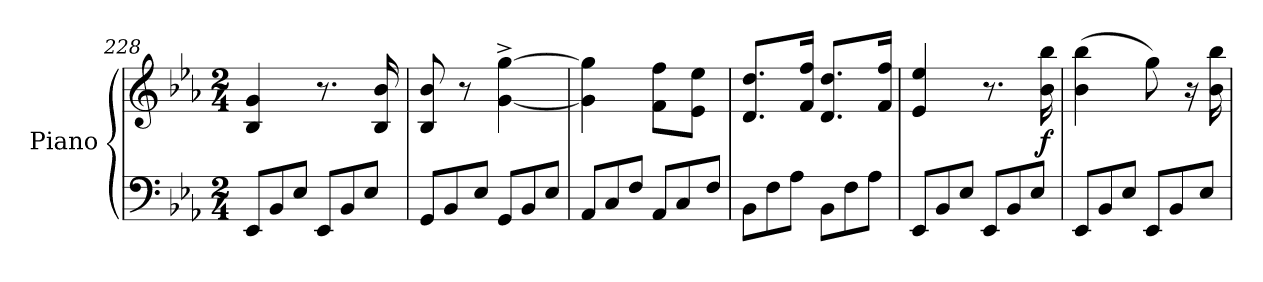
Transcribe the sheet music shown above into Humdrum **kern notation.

**kern	**kern	**dynam
*part1	*part1	*part1
*staff2	*staff1	*staff1/2
*I"Piano	*	*
*I'Pno	*	*
*clefF4	*clefG2	*
*k[b-e-a-]	*k[b-e-a-]	*
*E-:	*E-:	*
*M2/4	*M2/4	*
*Xtuplet	*	*
=228	=228	=228
12EE-/L	4B-/ 4g/	.
12BB-/	.	.
12E-/J	.	.
12EE-/L	8.r	.
12BB-/	.	.
12E-/J	.	.
.	16B-/ 16b-/	.
=229	=229	=229
12GG/L	8B-/ 8b-/	.
12BB-/	.	.
.	8r	.
12E-/J	.	.
12GG/L	[4g\^ [4gg\^	.
12BB-/	.	.
12E-/J	.	.
=230	=230	=230
12AA-/L	4g\] 4gg\]	.
12C/	.	.
12F/J	.	.
12AA-/L	8f\ 8ff\L	.
12C/	.	.
.	8e-\ 8ee-\J	.
12F/J	.	.
=231	=231	=231
12BB-\L	8.d/ 8.dd/L	.
12F\	.	.
12A-\J	.	.
.	16f/ 16ff/Jk	.
12BB-\L	8.d/ 8.dd/L	.
12F\	.	.
12A-\J	.	.
.	16f/ 16ff/Jk	.
=232	=232	=232
12EE-/L	4e-/ 4ee-/	.
12BB-/	.	.
12E-/J	.	.
12EE-/L	8.r	.
12BB-/	.	.
12E-/J	.	.
!	!	!LO:DY:b
.	16b-\ 16bb-\	f
!!LO:PB:g=z
=233	=233	=233
12EE-/L	(4b-\ 4bb-\	.
12BB-/	.	.
12E-/J	.	.
12EE-/L	8gg\)	.
12BB-/	.	.
.	16r	.
12E-/J	.	.
.	16b-\ 16bb-\	.
=	=	=
*-	*-	*-
